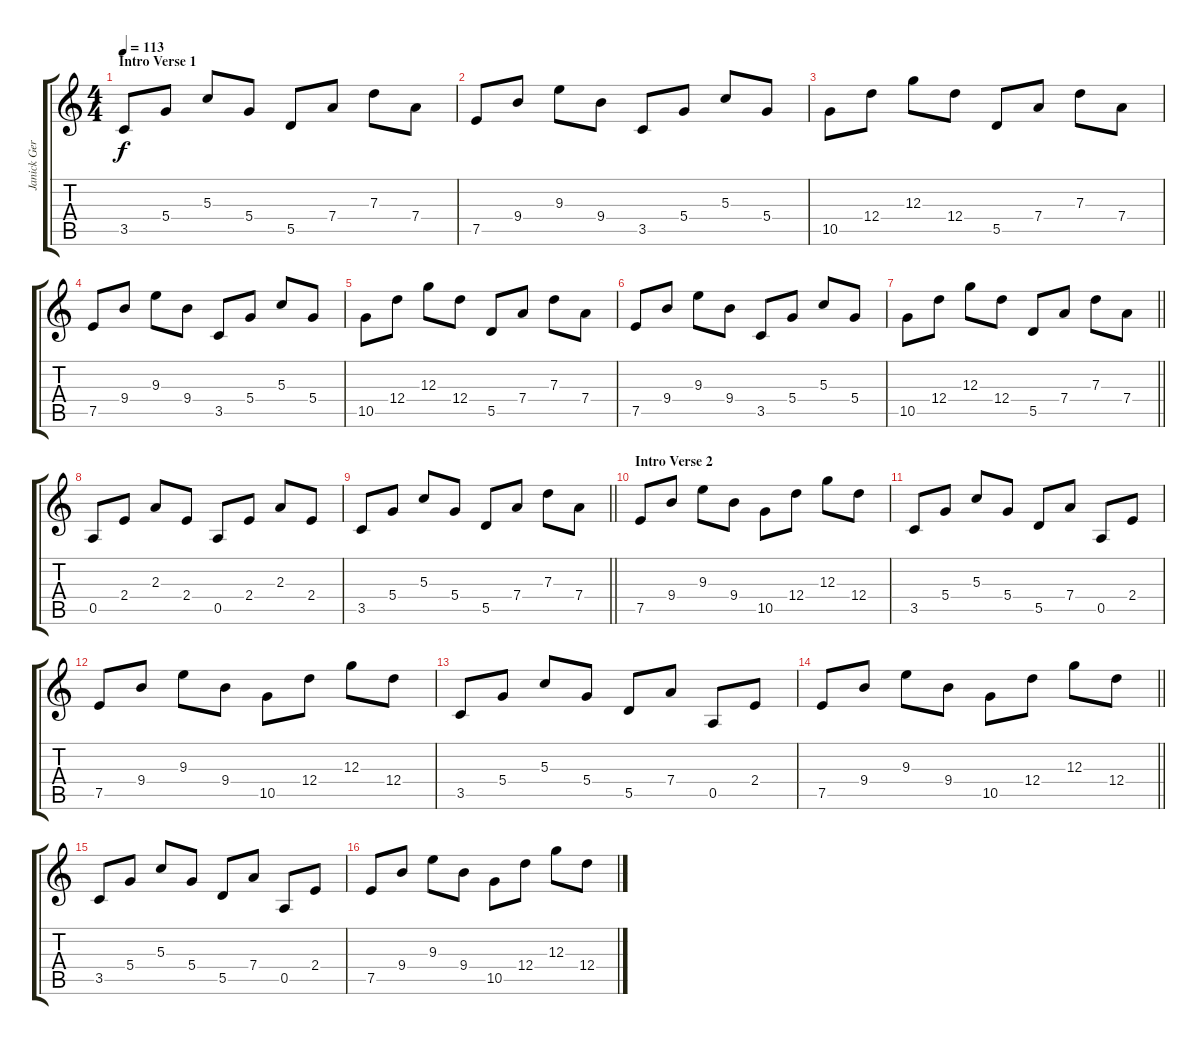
\track ("Janick Gers" "Janick Ger") {instrument distortionguitar}
\staff {score tabs}
\tuning (E4 B3 G3 D3 A2 E2) {hide}
\ts (4 4)
\section ("" "Intro Verse 1")
\tempo 113
\clef g2
\ks c
3.5.8{dy f} 5.4.8 5.3.8 5.4.8 5.5.8 7.4.8 7.3.8 7.4.8 |
7.5.8 9.4.8 9.3.8 9.4.8 3.5.8 5.4.8 5.3.8 5.4.8 |
10.5.8 12.4.8 12.3.8 12.4.8 5.5.8 7.4.8 7.3.8 7.4.8 |
7.5.8 9.4.8 9.3.8 9.4.8 3.5.8 5.4.8 5.3.8 5.4.8 |
10.5.8 12.4.8 12.3.8 12.4.8 5.5.8 7.4.8 7.3.8 7.4.8 |
7.5.8 9.4.8 9.3.8 9.4.8 3.5.8 5.4.8 5.3.8 5.4.8 |
\barLineRight lightlight
10.5.8 12.4.8 12.3.8 12.4.8 5.5.8 7.4.8 7.3.8 7.4.8 |
0.5.8 2.4.8 2.3.8 2.4.8 0.5.8 2.4.8 2.3.8 2.4.8 |
\barLineRight lightlight
3.5.8 5.4.8 5.3.8 5.4.8 5.5.8 7.4.8 7.3.8 7.4.8 |
\section ("" "Intro Verse 2")
7.5.8 9.4.8 9.3.8 9.4.8 10.5.8 12.4.8 12.3.8 12.4.8 |
3.5.8 5.4.8 5.3.8 5.4.8 5.5.8 7.4.8 0.5.8 2.4.8 |
7.5.8 9.4.8 9.3.8 9.4.8 10.5.8 12.4.8 12.3.8 12.4.8 |
3.5.8 5.4.8 5.3.8 5.4.8 5.5.8 7.4.8 0.5.8 2.4.8 |
\barLineRight lightlight
7.5.8 9.4.8 9.3.8 9.4.8 10.5.8 12.4.8 12.3.8 12.4.8 |
3.5.8 5.4.8 5.3.8 5.4.8 5.5.8 7.4.8 0.5.8 2.4.8 |
7.5.8 9.4.8 9.3.8 9.4.8 10.5.8 12.4.8 12.3.8 12.4.8
